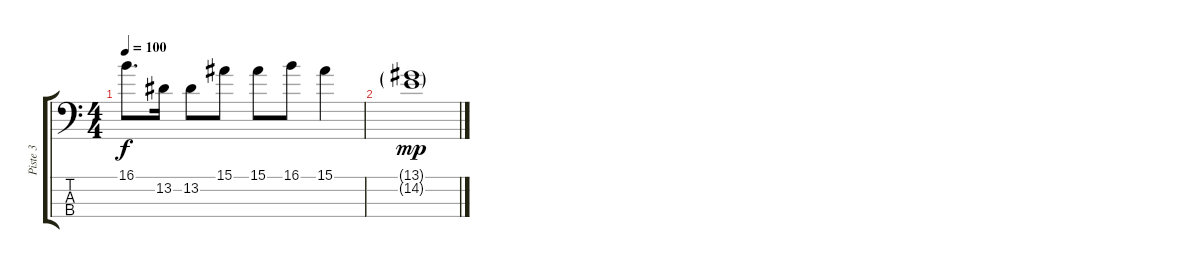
\track ("Piste 3" "Piste 3") {instrument electricbassfinger}
\staff {score tabs}
\tuning (G2 D2 A1 E1) {hide}
\ts (4 4)
\tempo 100
\clef f4
\ks c
16.1.8{d dy f} 13.2.16 13.2.8 15.1.8 15.1.8 16.1.8 15.1.4 |
(13.1{g} 14.2{g}).1{dy mp}
